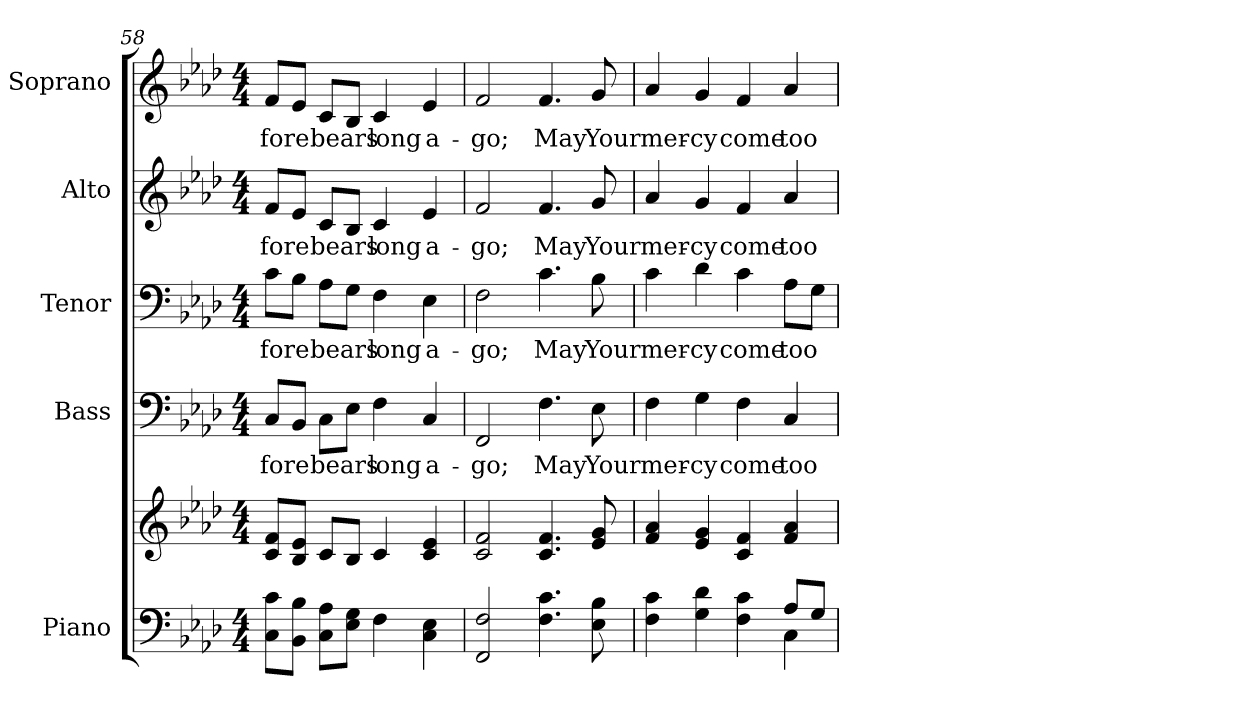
**kern	**kern	**kern	**text	**kern	**text	**kern	**text	**kern	**text
*part5	*part5	*part4	*part4	*part3	*part3	*part2	*part2	*part1	*part1
*staff6	*staff5	*staff4	*staff4	*staff3	*staff3	*staff2	*staff2	*staff1	*staff1
*I"Piano	*	*I"Bass	*	*I"Tenor	*	*I"Alto	*	*I"Soprano	*
*I'Pno.	*	*I'B.	*	*I'T.	*	*I'A.	*	*I'S.	*
!!LO:PB:g=z
*clefF4	*clefG2	*clefF4	*	*clefF4	*	*clefG2	*	*clefG2	*
*k[b-e-a-d-]	*k[b-e-a-d-]	*k[b-e-a-d-]	*	*k[b-e-a-d-]	*	*k[b-e-a-d-]	*	*k[b-e-a-d-]	*
*A-:	*A-:	*A-:	*	*A-:	*	*A-:	*	*A-:	*
*M4/4	*M4/4	*M4/4	*	*M4/4	*	*M4/4	*	*M4/4	*
=58	=58	=58	=58	=58	=58	=58	=58	=58	=58
!	!	!	!LO:LY:b:color=#000000	!	!	!	!	!	!
!	!	!	!	!	!LO:LY:b:color=#000000	!	!	!	!
!	!	!	!	!	!	!	!LO:LY:b:color=#000000	!	!
!	!	!	!	!	!	!	!	!	!LO:LY:b:color=#000000
8Ci\ 8ciL	8ci/ 8fiL	8Ci/L	fore	8ci\L	fore	8fi/L	fore	8fi/L	fore
8BB-i\ 8B-iJ	8B-i/ 8e-iJ	8BB-i/J	.	8B-i\J	.	8e-i/J	.	8e-i/J	.
!	!	!	!LO:LY:b:color=#000000	!	!	!	!	!	!
!	!	!	!	!	!LO:LY:b:color=#000000	!	!	!	!
!	!	!	!	!	!	!	!LO:LY:b:color=#000000	!	!
!	!	!	!	!	!	!	!	!	!LO:LY:b:color=#000000
8Ci\ 8A-iL	8ci/L	8Ci\L	bears	8A-i\L	bears	8ci/L	bears	8ci/L	bears
8E-i\ 8GiJ	8B-i/J	8E-i\J	.	8Gi\J	.	8B-i/J	.	8B-i/J	.
!	!	!	!LO:LY:b:color=#000000	!	!	!	!	!	!
!	!	!	!	!	!LO:LY:b:color=#000000	!	!	!	!
!	!	!	!	!	!	!	!LO:LY:b:color=#000000	!	!
!	!	!	!	!	!	!	!	!	!LO:LY:b:color=#000000
4Fi\	4ci/	4Fi\	long	4Fi\	long	4ci/	long	4ci/	long
!	!	!	!LO:LY:b:color=#000000	!	!	!	!	!	!
!	!	!	!	!	!LO:LY:b:color=#000000	!	!	!	!
!	!	!	!	!	!	!	!LO:LY:b:color=#000000	!	!
!	!	!	!	!	!	!	!	!	!LO:LY:b:color=#000000
4Ci\ 4E-i	4ci/ 4e-i	4Ci/	a-	4E-i\	a-	4e-i/	a-	4e-i/	a-
=59	=59	=59	=59	=59	=59	=59	=59	=59	=59
!	!	!	!LO:LY:b:color=#000000	!	!	!	!	!	!
!	!	!	!	!	!LO:LY:b:color=#000000	!	!	!	!
!	!	!	!	!	!	!	!LO:LY:b:color=#000000	!	!
!	!	!	!	!	!	!	!	!	!LO:LY:b:color=#000000
2FFi/ 2Fi	2ci/ 2fi	2FFi/	-go;	2Fi\	-go;	2fi/	-go;	2fi/	-go;
!	!	!	!LO:LY:b:color=#000000	!	!	!	!	!	!
!	!	!	!	!	!LO:LY:b:color=#000000	!	!	!	!
!	!	!	!	!	!	!	!LO:LY:b:color=#000000	!	!
!	!	!	!	!	!	!	!	!	!LO:LY:b:color=#000000
4.Fi\ 4.ci	4.ci/ 4.fi	4.Fi\	May	4.ci\	May	4.fi/	May	4.fi/	May
!	!	!	!LO:LY:b:color=#000000	!	!	!	!	!	!
!	!	!	!	!	!LO:LY:b:color=#000000	!	!	!	!
!	!	!	!	!	!	!	!LO:LY:b:color=#000000	!	!
!	!	!	!	!	!	!	!	!	!LO:LY:b:color=#000000
8E-i\ 8B-i	8e-i/ 8gi	8E-i\	Your	8B-i\	Your	8gi/	Your	8gi/	Your
=60	=60	=60	=60	=60	=60	=60	=60	=60	=60
*^	*	*	*	*	*	*	*	*	*
!	!	!	!	!LO:LY:b:color=#000000	!	!	!	!	!	!
!	!	!	!	!	!	!LO:LY:b:color=#000000	!	!	!	!
!	!	!	!	!	!	!	!	!LO:LY:b:color=#000000	!	!
!	!	!	!	!	!	!	!	!	!	!LO:LY:b:color=#000000
4Fi\ 4ci	2ryy	4fi/ 4a-i	4Fi\	mer-	4ci\	mer-	4a-i/	mer-	4a-i/	mer-
!	!	!	!	!LO:LY:b:color=#000000	!	!	!	!	!	!
!	!	!	!	!	!	!LO:LY:b:color=#000000	!	!	!	!
!	!	!	!	!	!	!	!	!LO:LY:b:color=#000000	!	!
!	!	!	!	!	!	!	!	!	!	!LO:LY:b:color=#000000
4Gi\ 4d-i	.	4e-i/ 4gi	4Gi\	-cy	4d-i\	-cy	4gi/	-cy	4gi/	-cy
!	!	!	!	!LO:LY:b:color=#000000	!	!	!	!	!	!
!	!	!	!	!	!	!LO:LY:b:color=#000000	!	!	!	!
!	!	!	!	!	!	!	!	!LO:LY:b:color=#000000	!	!
!	!	!	!	!	!	!	!	!	!	!LO:LY:b:color=#000000
4Fi\ 4ci	4ryy	4ci/ 4fi	4Fi\	come	4ci\	come	4fi/	come	4fi/	come
!	!	!	!	!LO:LY:b:color=#000000	!	!	!	!	!	!
!	!	!	!	!	!	!LO:LY:b:color=#000000	!	!	!	!
!	!	!	!	!	!	!	!	!LO:LY:b:color=#000000	!	!
!	!	!	!	!	!	!	!	!	!	!LO:LY:b:color=#000000
8A-i/L	4Ci\	4fi/ 4a-i	4Ci/	too	8A-i\L	too	4a-i/	too	4a-i/	too
8Gi/J	.	.	.	.	8Gi\J	.	.	.	.	.
*v	*v	*	*	*	*	*	*	*	*	*
=	=	=	=	=	=	=	=	=	=
*-	*-	*-	*-	*-	*-	*-	*-	*-	*-
